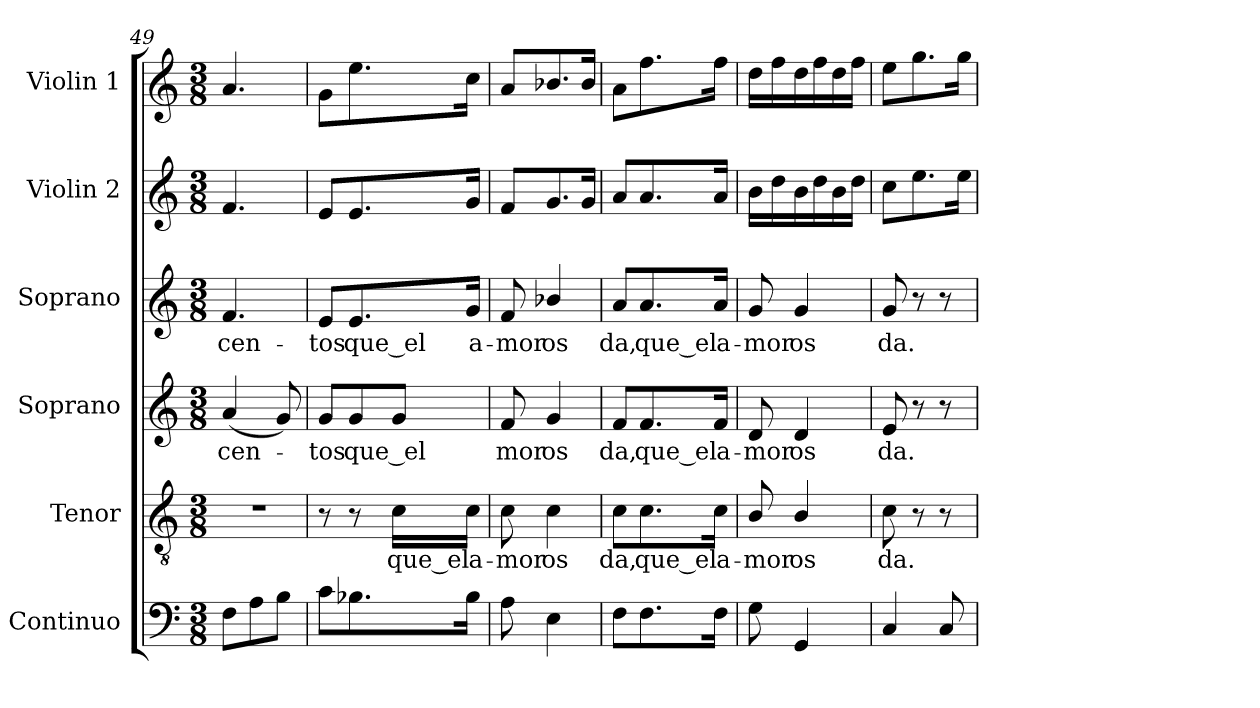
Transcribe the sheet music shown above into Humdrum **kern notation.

**kern	**kern	**text	**kern	**text	**kern	**text	**kern	**kern
*part6	*part5	*part5	*part4	*part4	*part3	*part3	*part2	*part1
*staff6	*staff5	*staff5	*staff4	*staff4	*staff3	*staff3	*staff2	*staff1
*I"Continuo	*I"Tenor	*	*I"Soprano	*	*I"Soprano	*	*I"Violin 2	*I"Violin 1
*I'Cont.	*I'T.	*	*I'A.	*	*I'S.	*	*I'Vln. 2	*I'Vln. 1
*clefF4	*clefGv2	*	*clefG2	*	*clefG2	*	*clefG2	*clefG2
*	*ITrd7c12	*	*	*	*	*	*	*
*k[]	*k[]	*	*k[]	*	*k[]	*	*k[]	*k[]
*C:	*C:	*	*C:	*	*C:	*	*C:	*C:
*M3/8	*M3/8	*	*M3/8	*	*M3/8	*	*M3/8	*M3/8
=49	=49	=49	=49	=49	=49	=49	=49	=49
!	!LO:N:vis=1	!	!	!	!	!	!	!
!	!	!	!	!LO:LY:b:color=#000000	!	!	!	!
!	!	!	!	!	!	!LO:LY:b:color=#000000	!	!
8Fi\L	4.r	.	(4ai/	-cen-	4.fi/	-cen-	4.fi/	4.ai/
8Ai\	.	.	.	.	.	.	.	.
8Bi\J	.	.	8gi/)	.	.	.	.	.
!!LO:PB:g=z
=50	=50	=50	=50	=50	=50	=50	=50	=50
!	!	!	!	!LO:LY:b:color=#000000	!	!	!	!
!	!	!	!	!	!	!LO:LY:b:color=#000000	!	!
8ci\L	8r	.	8gi/L	-tos	8ei/L	-tos	8ei/L	8gi\L
!	!	!	!	!LO:LY:b:color=#000000	!	!	!	!
!	!	!	!	!	!	!LO:LY:b:color=#000000	!	!
8.B-Xi\	8r	.	8gi/	que_el	8.ei/	que_el	8.ei/	8.eei\
!	!	!LO:LY:b:color=#000000	!	!	!	!	!	!
.	16Ci\LL	que_el	8gi/J	.	.	.	.	.
!	!	!LO:LY:b:color=#000000	!	!	!	!	!	!
!	!	!	!	!	!	!LO:LY:b:color=#000000	!	!
16B-i\Jk	16Ci\JJ	a-	.	.	16gi/Jk	a-	16gi/Jk	16cci\Jk
=51	=51	=51	=51	=51	=51	=51	=51	=51
!	!	!LO:LY:b:color=#000000	!	!	!	!	!	!
!	!	!	!	!LO:LY:b:color=#000000	!	!	!	!
!	!	!	!	!	!	!LO:LY:b:color=#000000	!	!
8Ai\	8Ci\	-mor	8fi/	-mor	8fi/	-mor	8fi/L	8ai/L
!	!	!LO:LY:b:color=#000000	!	!	!	!	!	!
!	!	!	!	!LO:LY:b:color=#000000	!	!	!	!
!	!	!	!	!	!	!LO:LY:b:color=#000000	!	!
4Ei\	4Ci\	os	4gi/	os	4b-Xi/	os	8.gi/	8.b-Xi/
.	.	.	.	.	.	.	16gi/Jk	16b-i/Jk
=52	=52	=52	=52	=52	=52	=52	=52	=52
!	!	!LO:LY:b:color=#000000	!	!	!	!	!	!
!	!	!	!	!LO:LY:b:color=#000000	!	!	!	!
!	!	!	!	!	!	!LO:LY:b:color=#000000	!	!
8Fi\L	8Ci\L	da,	8fi/L	da,	8ai/L	da,	8ai/L	8ai\L
!	!	!LO:LY:b:color=#000000	!	!	!	!	!	!
!	!	!	!	!LO:LY:b:color=#000000	!	!	!	!
!	!	!	!	!	!	!LO:LY:b:color=#000000	!	!
8.Fi\	8.Ci\	que_el	8.fi/	que_el	8.ai/	que_el	8.ai/	8.ffi\
!	!	!LO:LY:b:color=#000000	!	!	!	!	!	!
!	!	!	!	!LO:LY:b:color=#000000	!	!	!	!
!	!	!	!	!	!	!LO:LY:b:color=#000000	!	!
16Fi\Jk	16Ci\Jk	a-	16fi/Jk	a-	16ai/Jk	a-	16ai/Jk	16ffi\Jk
=53	=53	=53	=53	=53	=53	=53	=53	=53
!	!	!LO:LY:b:color=#000000	!	!	!	!	!	!
!	!	!	!	!LO:LY:b:color=#000000	!	!	!	!
!	!	!	!	!	!	!LO:LY:b:color=#000000	!	!
8Gi\	8BBi/	-mor	8di/	-mor	8gi/	-mor	16bi\LL	16ddi\LL
.	.	.	.	.	.	.	16ddi\	16ffi\
!	!	!LO:LY:b:color=#000000	!	!	!	!	!	!
!	!	!	!	!LO:LY:b:color=#000000	!	!	!	!
!	!	!	!	!	!	!LO:LY:b:color=#000000	!	!
4GGi/	4BBi/	os	4di/	os	4gi/	os	16bi\	16ddi\
.	.	.	.	.	.	.	16ddi\	16ffi\
.	.	.	.	.	.	.	16bi\	16ddi\
.	.	.	.	.	.	.	16ddi\JJ	16ffi\JJ
=54	=54	=54	=54	=54	=54	=54	=54	=54
!	!	!LO:LY:b:color=#000000	!	!	!	!	!	!
!	!	!	!	!LO:LY:b:color=#000000	!	!	!	!
!	!	!	!	!	!	!LO:LY:b:color=#000000	!	!
4Ci/	8Ci\	da.	8ei/	da.	8gi/	da.	8cci\L	8eei\L
.	8r	.	8r	.	8r	.	8.eei\	8.ggi\
8Ci/	8r	.	8r	.	8r	.	.	.
.	.	.	.	.	.	.	16eei\Jk	16ggi\Jk
=	=	=	=	=	=	=	=	=
*-	*-	*-	*-	*-	*-	*-	*-	*-
